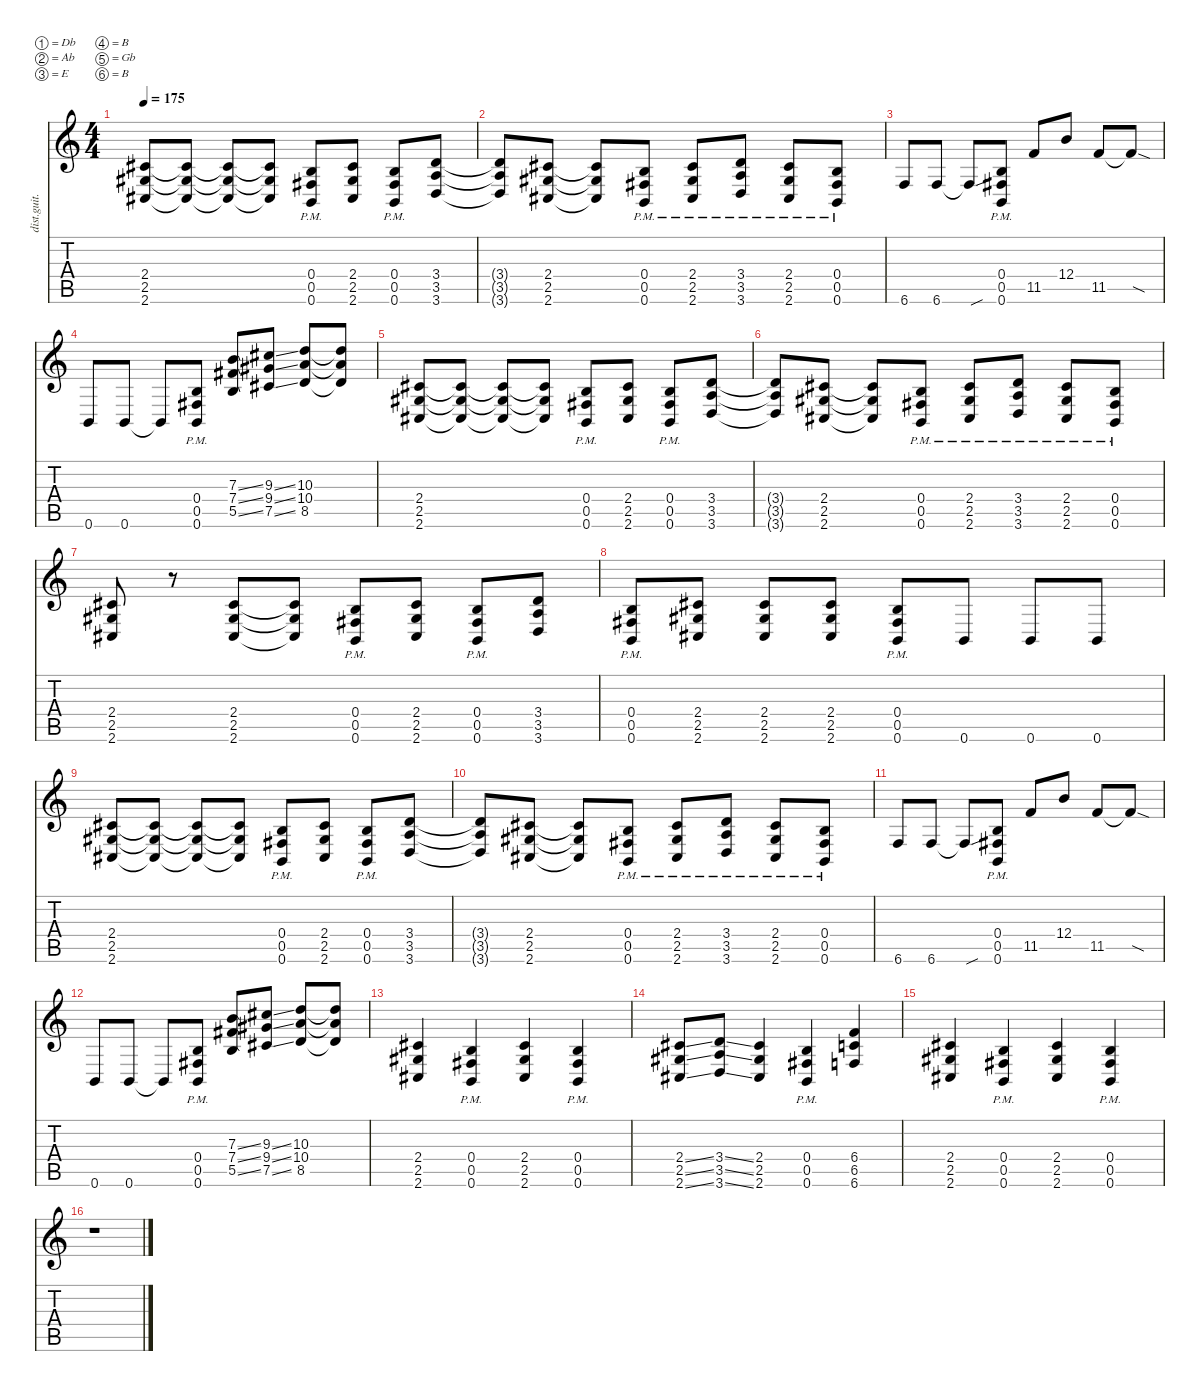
\defaultSystemsLayout 4
\hideDynamics
\bracketExtendMode nobrackets
\otherSystemsTrackNameOrientation horizontal
\track ("riff" "dist.guit.") {instrument distortionguitar}
\staff {score tabs}
\tuning (Db4 Ab3 E3 B2 Gb2 B1)
\ts (4 4)
\tempo 175
\clef g2
\ks c
(2.6{acc #} 2.5{acc #} 2.4{acc #}).8{dy mf beam Up} (2.6{t acc #} 2.5{t acc #} 2.4{t acc #}).8{beam Up} (2.6{t acc #} 2.5{t acc #} 2.4{t acc #}).8{beam Up} (2.6{t acc #} 2.5{t acc #} 2.4{t acc #}).8{beam Up} (0.6{pm} 0.5{pm acc #} 0.4{pm}).8{beam Up} (2.6{acc #} 2.5{acc #} 2.4{acc #}).8{beam Up} (0.6{pm} 0.5{pm acc #} 0.4{pm}).8{beam Up} (3.6 3.5 3.4).8{beam Up} |
(3.6{t} 3.5{t} 3.4{t}).8{beam Up} (2.6{acc #} 2.5{acc #} 2.4{acc #}).8{beam Up} (2.6{t acc #} 2.5{t acc #} 2.4{t acc #}).8{beam Up} (0.6{pm} 0.5{pm acc #} 0.4{pm}).8{beam Up} (2.6{pm acc #} 2.4{pm acc #} 2.5{pm acc #}).8{beam Up} (3.6{pm} 3.5{pm} 3.4{pm}).8{beam Up} (2.6{pm acc #} 2.4{pm acc #} 2.5{pm acc #}).8{beam Up} (0.6{pm} 0.5{pm acc #} 0.4{pm}).8{beam Up} |
6.6.8{beam Up} 6.6.8{beam Up} 6.6{sou t}.8{beam Up} (0.6{pm} 0.5{pm acc #} 0.4{pm}).8{beam Up} 11.5.8{beam Up} 12.4.8{beam Up} 11.5.8{beam Up} 11.5{sod t}.8{beam Up} |
0.6.8{beam Up} 0.6.8{beam Up} 0.6{t}.8{beam Up} (0.6{pm} 0.5{pm acc #} 0.4{pm}).8{beam Up} (5.5{ss} 7.4{ss acc #} 7.3{ss}).8{beam Up} (7.5{ss acc #} 9.4{ss acc #} 9.3{ss acc #}).8{beam Up} (8.5 10.4 10.3).8{beam Up} (8.5{t} 10.4{t} 10.3{t}).8{beam Up} |
(2.6{acc #} 2.5{acc #} 2.4{acc #}).8{beam Up} (2.6{t acc #} 2.5{t acc #} 2.4{t acc #}).8{beam Up} (2.6{t acc #} 2.5{t acc #} 2.4{t acc #}).8{beam Up} (2.6{t acc #} 2.5{t acc #} 2.4{t acc #}).8{beam Up} (0.6{pm} 0.5{pm acc #} 0.4{pm}).8{beam Up} (2.6{acc #} 2.5{acc #} 2.4{acc #}).8{beam Up} (0.6{pm} 0.5{pm acc #} 0.4{pm}).8{beam Up} (3.6 3.5 3.4).8{beam Up} |
(3.6{t} 3.5{t} 3.4{t}).8{beam Up} (2.6{acc #} 2.5{acc #} 2.4{acc #}).8{beam Up} (2.6{t acc #} 2.5{t acc #} 2.4{t acc #}).8{beam Up} (0.6{pm} 0.5{pm acc #} 0.4{pm}).8{beam Up} (2.6{pm acc #} 2.4{pm acc #} 2.5{pm acc #}).8{beam Up} (3.6{pm} 3.5{pm} 3.4{pm}).8{beam Up} (2.6{pm acc #} 2.4{pm acc #} 2.5{pm acc #}).8{beam Up} (0.6{pm} 0.5{pm acc #} 0.4{pm}).8{beam Up} |
(2.6{acc #} 2.5{acc #} 2.4{acc #}).8{beam Up} r.8{beam Up} (2.6{acc #} 2.5{acc #} 2.4{acc #}).8{beam Up} (2.6{t acc #} 2.5{t acc #} 2.4{t acc #}).8{beam Up} (0.6{pm} 0.5{pm acc #} 0.4{pm}).8{beam Up} (2.6{acc #} 2.5{acc #} 2.4{acc #}).8{beam Up} (0.6{pm} 0.5{pm acc #} 0.4{pm}).8{beam Up} (3.6 3.5 3.4).8{beam Up} |
(0.6{pm} 0.5{pm acc #} 0.4{pm}).8{beam Up} (2.6{acc #} 2.5{acc #} 2.4{acc #}).8{beam Up} (2.6{acc #} 2.5{acc #} 2.4{acc #}).8{beam Up} (2.6{acc #} 2.5{acc #} 2.4{acc #}).8{beam Up} (0.6{pm} 0.5{pm acc #} 0.4{pm}).8{beam Up} 0.6.8{beam Up} 0.6.8{beam Up} 0.6.8{beam Up} |
(2.6{acc #} 2.5{acc #} 2.4{acc #}).8{beam Up} (2.6{t acc #} 2.5{t acc #} 2.4{t acc #}).8{beam Up} (2.6{t acc #} 2.5{t acc #} 2.4{t acc #}).8{beam Up} (2.6{t acc #} 2.5{t acc #} 2.4{t acc #}).8{beam Up} (0.6{pm} 0.5{pm acc #} 0.4{pm}).8{beam Up} (2.6{acc #} 2.5{acc #} 2.4{acc #}).8{beam Up} (0.6{pm} 0.5{pm acc #} 0.4{pm}).8{beam Up} (3.6 3.5 3.4).8{beam Up} |
(3.6{t} 3.5{t} 3.4{t}).8{beam Up} (2.6{acc #} 2.5{acc #} 2.4{acc #}).8{beam Up} (2.6{t acc #} 2.5{t acc #} 2.4{t acc #}).8{beam Up} (0.6{pm} 0.5{pm acc #} 0.4{pm}).8{beam Up} (2.6{pm acc #} 2.4{pm acc #} 2.5{pm acc #}).8{beam Up} (3.6{pm} 3.5{pm} 3.4{pm}).8{beam Up} (2.6{pm acc #} 2.4{pm acc #} 2.5{pm acc #}).8{beam Up} (0.6{pm} 0.5{pm acc #} 0.4{pm}).8{beam Up} |
6.6.8{beam Up} 6.6.8{beam Up} 6.6{sou t}.8{beam Up} (0.6{pm} 0.5{pm acc #} 0.4{pm}).8{beam Up} 11.5.8{beam Up} 12.4.8{beam Up} 11.5.8{beam Up} 11.5{sod t}.8{beam Up} |
0.6.8{beam Up} 0.6.8{beam Up} 0.6{t}.8{beam Up} (0.6{pm} 0.5{pm acc #} 0.4{pm}).8{beam Up} (5.5{ss} 7.4{ss acc #} 7.3{ss}).8{beam Up} (7.5{ss acc #} 9.4{ss acc #} 9.3{ss acc #}).8{beam Up} (8.5 10.4 10.3).8{beam Up} (8.5{t} 10.4{t} 10.3{t}).8{beam Up} |
(2.6{acc #} 2.5{acc #} 2.4{acc #}).4{beam Up} (0.6{pm} 0.4{pm} 0.5{pm acc #}).4{beam Up} (2.6{acc #} 2.5{acc #} 2.4{acc #}).4{beam Up} (0.6{pm} 0.4{pm} 0.5{pm acc #}).4{beam Up} |
(2.6{ss acc #} 2.5{ss acc #} 2.4{ss acc #}).8{beam Up} (3.6{ss} 3.5{ss} 3.4{ss}).8{beam Up} (2.6{acc #} 2.5{acc #} 2.4{acc #}).4{beam Up} (0.6{pm} 0.5{pm acc #} 0.4{pm}).4{beam Up} (6.6 6.5 6.4).4{beam Up} |
(2.6{acc #} 2.5{acc #} 2.4{acc #}).4{beam Up} (0.6{pm} 0.4{pm} 0.5{pm acc #}).4{beam Up} (2.6{acc #} 2.5{acc #} 2.4{acc #}).4{beam Up} (0.6{pm} 0.4{pm} 0.5{pm acc #}).4{beam Up} |
r.1{beam Down}
